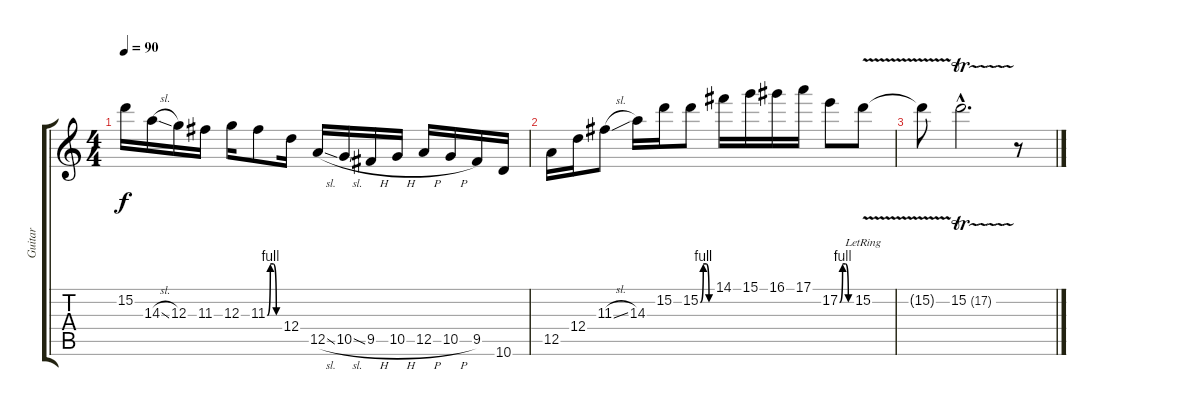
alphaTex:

\track ("Guitar" "Guitar") {instrument distortionguitar}
\staff {score tabs}
\tuning (E4 B3 G3 D3 A2 E2) {hide}
\ts (4 4)
\tempo 90
\clef g2
\ks c
15.2.16{dy f instrument distortionguitar} 14.3{sl}.16 12.3.16 11.3.16 12.3.16 11.3{be (custom 0 0 15 4 30 4 45 0 60 0)}.8 12.4.16 12.5{sl}.16 10.5{sl}.16 9.5{h}.16 10.5{h}.16 12.5{h}.16 10.5{h}.16 9.5.16 10.6.16 |
12.5.16 12.4.16 11.3{sl}.8 14.3.16 15.2.16 15.2{be (custom 0 0 15 4 30 4 45 0 60 0)}.8 14.1.16 15.1.16 16.1.16 17.1.16 17.2{be (custom 0 0 15 4 30 4 45 0 60 0)}.8 15.2{v lr}.8 |
15.2{t}.8 15.2{tr (17 32) hac}.2{d} r.8
